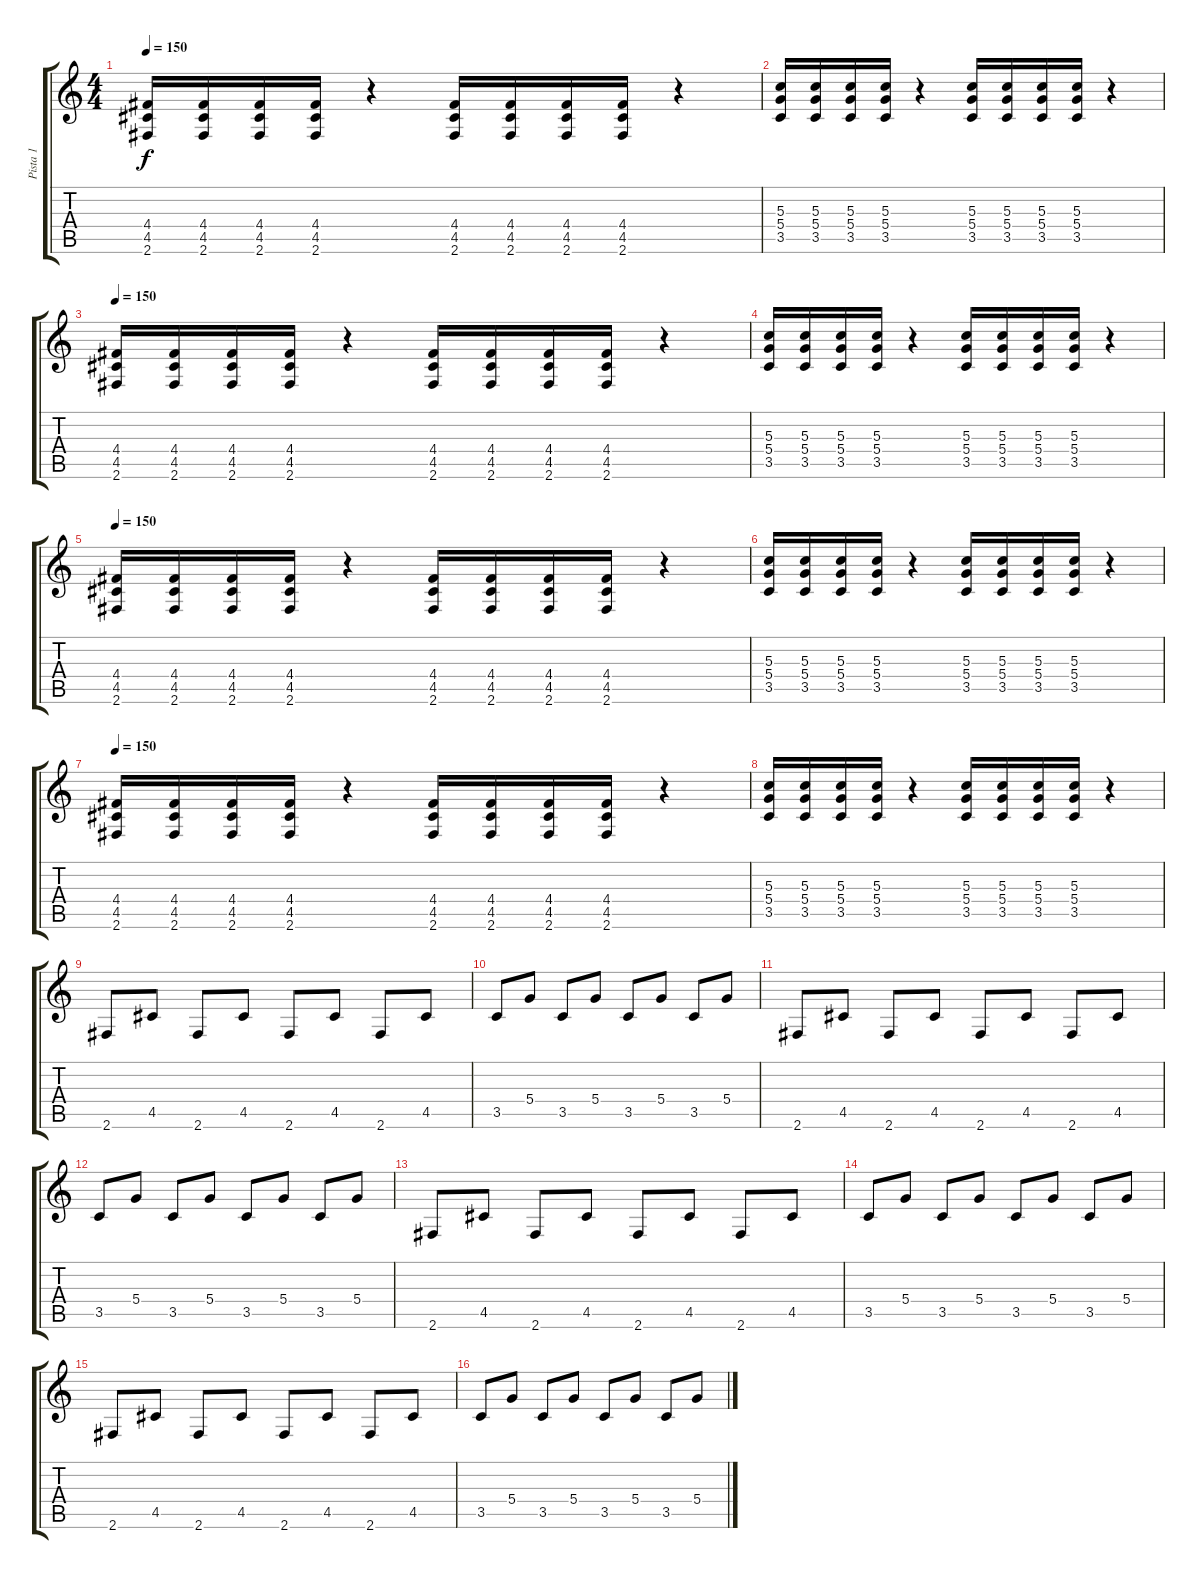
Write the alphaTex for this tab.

\track ("Pista 1" "Pista 1") {instrument overdrivenguitar}
\staff {score tabs}
\tuning (E4 B3 G3 D3 A2 E2) {hide}
\ts (4 4)
\tempo 150
\clef g2
\ks c
(4.4 4.5 2.6).16{dy f} (4.4 4.5 2.6).16 (4.4 4.5 2.6).16 (4.4 4.5 2.6).16 r.4 (4.4 4.5 2.6).16 (4.4 4.5 2.6).16 (4.4 4.5 2.6).16 (4.4 4.5 2.6).16 r.4 |
(5.3 5.4 3.5).16 (5.3 5.4 3.5).16 (5.3 5.4 3.5).16 (5.3 5.4 3.5).16 r.4 (5.3 5.4 3.5).16 (5.3 5.4 3.5).16 (5.3 5.4 3.5).16 (5.3 5.4 3.5).16 r.4 |
\tempo 150
(4.4 4.5 2.6).16 (4.4 4.5 2.6).16 (4.4 4.5 2.6).16 (4.4 4.5 2.6).16 r.4 (4.4 4.5 2.6).16 (4.4 4.5 2.6).16 (4.4 4.5 2.6).16 (4.4 4.5 2.6).16 r.4 |
(5.3 5.4 3.5).16 (5.3 5.4 3.5).16 (5.3 5.4 3.5).16 (5.3 5.4 3.5).16 r.4 (5.3 5.4 3.5).16 (5.3 5.4 3.5).16 (5.3 5.4 3.5).16 (5.3 5.4 3.5).16 r.4 |
\tempo 150
(4.4 4.5 2.6).16 (4.4 4.5 2.6).16 (4.4 4.5 2.6).16 (4.4 4.5 2.6).16 r.4 (4.4 4.5 2.6).16 (4.4 4.5 2.6).16 (4.4 4.5 2.6).16 (4.4 4.5 2.6).16 r.4 |
(5.3 5.4 3.5).16 (5.3 5.4 3.5).16 (5.3 5.4 3.5).16 (5.3 5.4 3.5).16 r.4 (5.3 5.4 3.5).16 (5.3 5.4 3.5).16 (5.3 5.4 3.5).16 (5.3 5.4 3.5).16 r.4 |
\tempo 150
(4.4 4.5 2.6).16 (4.4 4.5 2.6).16 (4.4 4.5 2.6).16 (4.4 4.5 2.6).16 r.4 (4.4 4.5 2.6).16 (4.4 4.5 2.6).16 (4.4 4.5 2.6).16 (4.4 4.5 2.6).16 r.4 |
(5.3 5.4 3.5).16 (5.3 5.4 3.5).16 (5.3 5.4 3.5).16 (5.3 5.4 3.5).16 r.4 (5.3 5.4 3.5).16 (5.3 5.4 3.5).16 (5.3 5.4 3.5).16 (5.3 5.4 3.5).16 r.4 |
2.6.8 4.5.8 2.6.8 4.5.8 2.6.8 4.5.8 2.6.8 4.5.8 |
3.5.8 5.4.8 3.5.8 5.4.8 3.5.8 5.4.8 3.5.8 5.4.8 |
2.6.8 4.5.8 2.6.8 4.5.8 2.6.8 4.5.8 2.6.8 4.5.8 |
3.5.8 5.4.8 3.5.8 5.4.8 3.5.8 5.4.8 3.5.8 5.4.8 |
2.6.8 4.5.8 2.6.8 4.5.8 2.6.8 4.5.8 2.6.8 4.5.8 |
3.5.8 5.4.8 3.5.8 5.4.8 3.5.8 5.4.8 3.5.8 5.4.8 |
2.6.8 4.5.8 2.6.8 4.5.8 2.6.8 4.5.8 2.6.8 4.5.8 |
3.5.8 5.4.8 3.5.8 5.4.8 3.5.8 5.4.8 3.5.8 5.4.8
